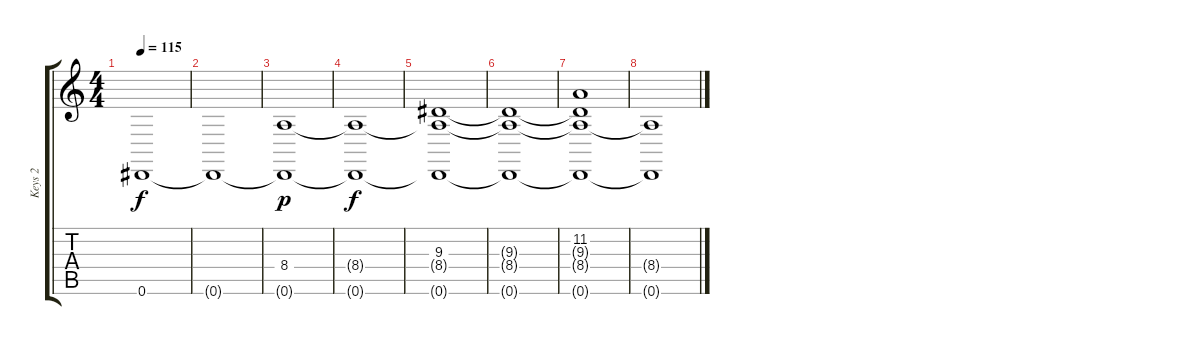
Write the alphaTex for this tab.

\track ("Keys 2" "Keys 2") {instrument pad4choir}
\staff {score tabs}
\tuning (Eb4 Bb3 Gb3 Db3 Ab2 Eb2) {hide}
\ts (4 4)
\tempo 115
\clef g2
\ks c
0.6.1{dy f} |
0.6{t}.1 |
(8.4 0.6{t}).1{dy p} |
(8.4{t} 0.6{t}).1{dy f} |
(9.3 8.4{t} 0.6{t}).1{balance 1 instrument fx6goblins} |
(9.3{t} 8.4{t} 0.6{t}).1 |
(11.2 9.3{t} 8.4{t} 0.6{t}).1{balance 14} |
(8.4{t} 0.6{t}).1
